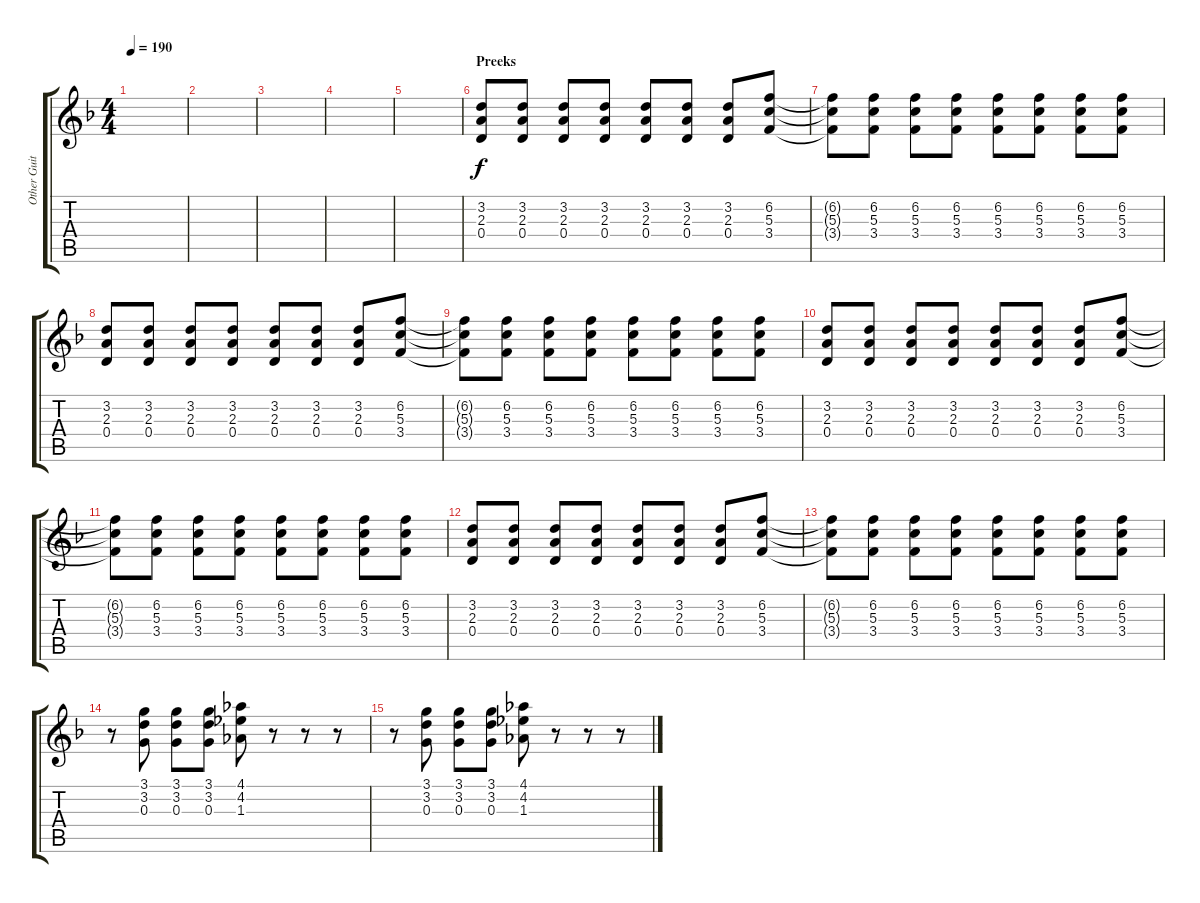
\track ("Other Guitar?" "Other Guit") {instrument distortionguitar}
\staff {score tabs}
\tuning (E4 B3 G3 D3 A2 E2) {hide}
\ts (4 4)
\tempo 190
\clef g2
\ks f
|
|
|
|
|
\section ("" "Preeks")
(3.2 2.3 0.4).8{volume 9 instrument distortionguitar} (3.2 2.3 0.4).8 (3.2 2.3 0.4).8 (3.2 2.3 0.4).8 (3.2 2.3 0.4).8 (3.2 2.3 0.4).8 (3.2 2.3 0.4).8 (6.2 5.3 3.4).8 |
(6.2{t} 5.3{t} 3.4{t}).8 (6.2 5.3 3.4).8 (6.2 5.3 3.4).8 (6.2 5.3 3.4).8 (6.2 5.3 3.4).8 (6.2 5.3 3.4).8 (6.2 5.3 3.4).8 (6.2 5.3 3.4).8 |
(3.2 2.3 0.4).8 (3.2 2.3 0.4).8 (3.2 2.3 0.4).8 (3.2 2.3 0.4).8 (3.2 2.3 0.4).8 (3.2 2.3 0.4).8 (3.2 2.3 0.4).8 (6.2 5.3 3.4).8 |
(6.2{t} 5.3{t} 3.4{t}).8 (6.2 5.3 3.4).8 (6.2 5.3 3.4).8 (6.2 5.3 3.4).8 (6.2 5.3 3.4).8 (6.2 5.3 3.4).8 (6.2 5.3 3.4).8 (6.2 5.3 3.4).8 |
(3.2 2.3 0.4).8 (3.2 2.3 0.4).8 (3.2 2.3 0.4).8 (3.2 2.3 0.4).8 (3.2 2.3 0.4).8 (3.2 2.3 0.4).8 (3.2 2.3 0.4).8 (6.2 5.3 3.4).8 |
(6.2{t} 5.3{t} 3.4{t}).8 (6.2 5.3 3.4).8 (6.2 5.3 3.4).8 (6.2 5.3 3.4).8 (6.2 5.3 3.4).8 (6.2 5.3 3.4).8 (6.2 5.3 3.4).8 (6.2 5.3 3.4).8 |
(3.2 2.3 0.4).8 (3.2 2.3 0.4).8 (3.2 2.3 0.4).8 (3.2 2.3 0.4).8 (3.2 2.3 0.4).8 (3.2 2.3 0.4).8 (3.2 2.3 0.4).8 (6.2 5.3 3.4).8 |
(6.2{t} 5.3{t} 3.4{t}).8 (6.2 5.3 3.4).8 (6.2 5.3 3.4).8 (6.2 5.3 3.4).8 (6.2 5.3 3.4).8 (6.2 5.3 3.4).8 (6.2 5.3 3.4).8 (6.2 5.3 3.4).8 |
r.8 (3.1 3.2 0.3).8 (3.1 3.2 0.3).8 (3.1 3.2 0.3).8 (4.1 4.2 1.3).8 r.8 r.8 r.8 |
r.8 (3.1 3.2 0.3).8 (3.1 3.2 0.3).8 (3.1 3.2 0.3).8 (4.1 4.2 1.3).8 r.8 r.8 r.8
